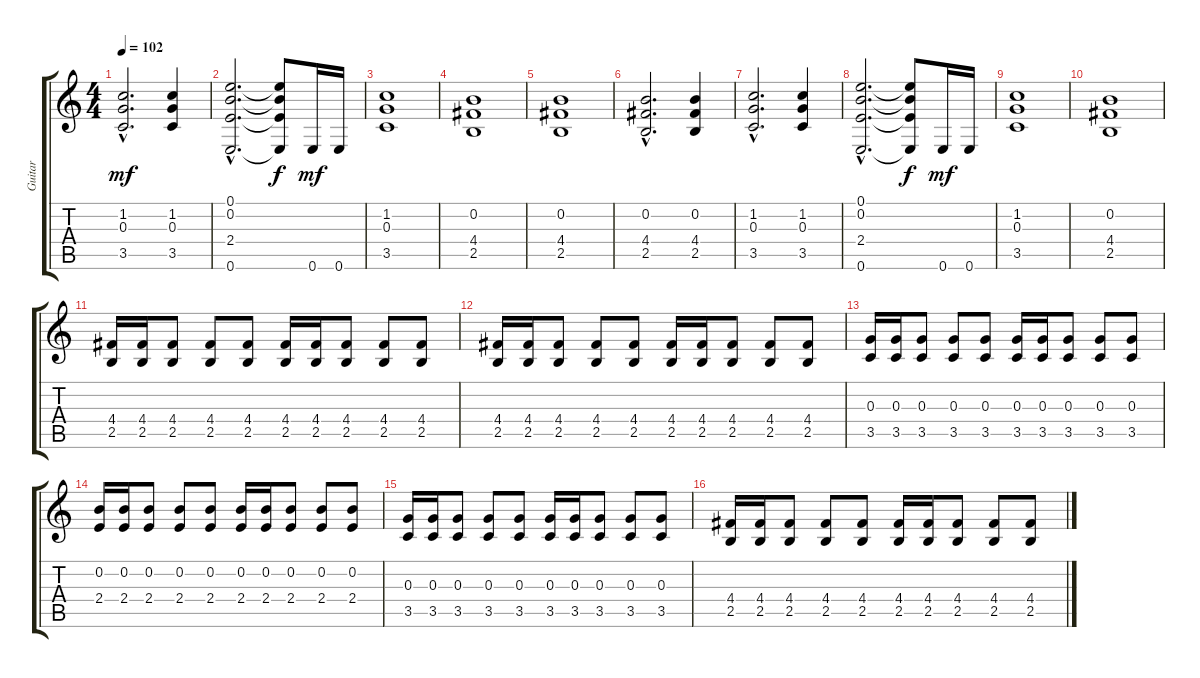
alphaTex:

\track ("Guitar" "Guitar") {instrument overdrivenguitar}
\staff {score tabs}
\tuning (E4 B3 G3 D3 A2 E2) {hide}
\ts (4 4)
\tempo 102
\clef g2
\ks c
(1.2{hac} 0.3{hac} 3.5{hac}).2{d dy mf} (1.2 0.3 3.5).4 |
(0.1{hac} 0.2{hac} 2.4{hac} 0.6{hac}).2{d} (0.1{t} 0.2{t} 2.4{t} 0.6{t}).8{dy f} 0.6.16{dy mf} 0.6.16 |
(1.2 0.3 3.5).1 |
(0.2 4.4 2.5).1 |
(0.2 4.4 2.5).1 |
(0.2{hac} 4.4{hac} 2.5{hac}).2{d} (0.2 4.4 2.5).4 |
(1.2{hac} 0.3{hac} 3.5{hac}).2{d} (1.2 0.3 3.5).4 |
(0.1{hac} 0.2{hac} 2.4{hac} 0.6{hac}).2{d} (0.1{t} 0.2{t} 2.4{t} 0.6{t}).8{dy f} 0.6.16{dy mf} 0.6.16 |
(1.2 0.3 3.5).1 |
(0.2 4.4 2.5).1 |
(4.4 2.5).16 (4.4 2.5).16 (4.4 2.5).8 (4.4 2.5).8 (4.4 2.5).8 (4.4 2.5).16 (4.4 2.5).16 (4.4 2.5).8 (4.4 2.5).8 (4.4 2.5).8 |
(4.4 2.5).16 (4.4 2.5).16 (4.4 2.5).8 (4.4 2.5).8 (4.4 2.5).8 (4.4 2.5).16 (4.4 2.5).16 (4.4 2.5).8 (4.4 2.5).8 (4.4 2.5).8 |
(0.3 3.5).16 (0.3 3.5).16 (0.3 3.5).8 (0.3 3.5).8 (0.3 3.5).8 (0.3 3.5).16 (0.3 3.5).16 (0.3 3.5).8 (0.3 3.5).8 (0.3 3.5).8 |
(0.2 2.4).16 (0.2 2.4).16 (0.2 2.4).8 (0.2 2.4).8 (0.2 2.4).8 (0.2 2.4).16 (0.2 2.4).16 (0.2 2.4).8 (0.2 2.4).8 (0.2 2.4).8 |
(0.3 3.5).16 (0.3 3.5).16 (0.3 3.5).8 (0.3 3.5).8 (0.3 3.5).8 (0.3 3.5).16 (0.3 3.5).16 (0.3 3.5).8 (0.3 3.5).8 (0.3 3.5).8 |
(4.4 2.5).16 (4.4 2.5).16 (4.4 2.5).8 (4.4 2.5).8 (4.4 2.5).8 (4.4 2.5).16 (4.4 2.5).16 (4.4 2.5).8 (4.4 2.5).8 (4.4 2.5).8
